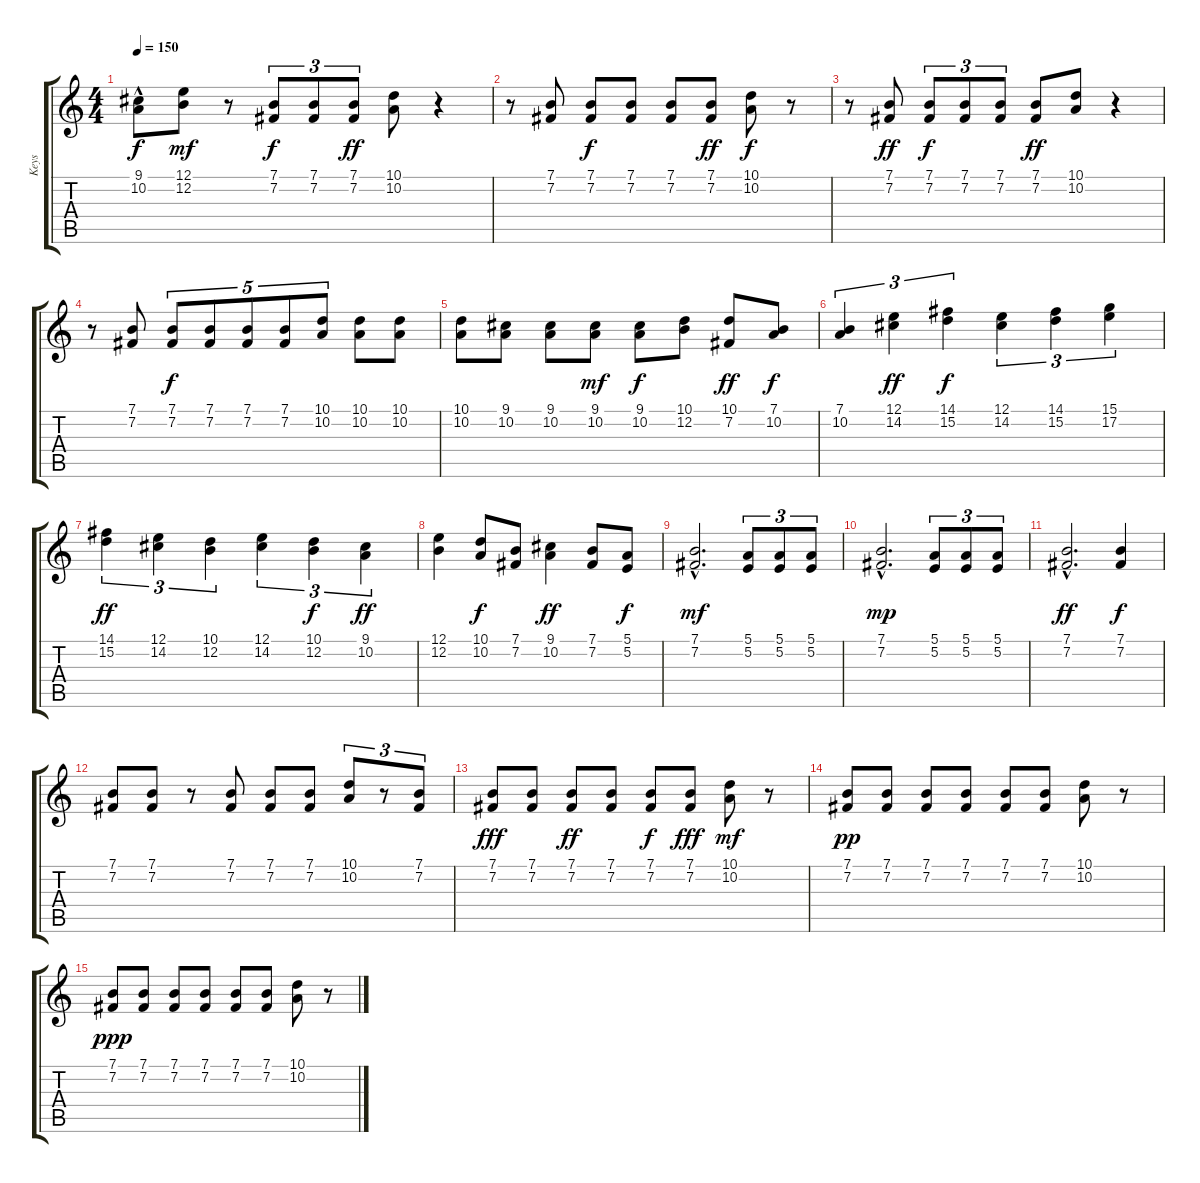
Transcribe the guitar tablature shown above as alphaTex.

\track ("Keys" "Keys") {instrument rockorgan}
\staff {score tabs}
\tuning (E4 B3 G3 D3 A2 E2) {hide}
\ts (4 4)
\tempo 150
\clef g2
\ks c
(9.1{hac} 10.2).8{dy f} (12.1 12.2).8{dy mf} r.8 (7.1 7.2).8{tu (3 2) dy f} (7.1 7.2).8{tu (3 2)} (7.1 7.2).8{tu (3 2) dy ff} (10.1 10.2).8 r.4 |
r.8 (7.1 7.2).8 (7.1 7.2).8{dy f} (7.1 7.2).8 (7.1 7.2).8 (7.1 7.2).8{dy ff} (10.1 10.2).8{dy f} r.8 |
r.8 (7.1 7.2).8{dy ff} (7.1 7.2).8{tu (3 2) dy f} (7.1 7.2).8{tu (3 2)} (7.1 7.2).8{tu (3 2)} (7.1 7.2).8{dy ff} (10.1 10.2).8 r.4 |
r.8 (7.1 7.2).8 (7.1 7.2).8{tu (5 4) dy f} (7.1 7.2).8{tu (5 4)} (7.1 7.2).8{tu (5 4)} (7.1 7.2).8{tu (5 4)} (10.1 10.2).8{tu (5 4)} (10.1 10.2).8 (10.1 10.2).8 |
(10.1 10.2).8 (9.1 10.2).8 (9.1 10.2).8 (9.1 10.2).8{dy mf} (9.1 10.2).8{dy f} (10.1 12.2).8 (10.1 7.2).8{dy ff} (7.1 10.2).8{dy f} |
(7.1 10.2).4{tu (3 2)} (12.1 14.2).4{tu (3 2) dy ff} (14.1 15.2).4{tu (3 2) dy f} (12.1 14.2).4{tu (3 2)} (14.1 15.2).4{tu (3 2)} (15.1 17.2).4{tu (3 2)} |
(14.1 15.2).4{tu (3 2) dy ff} (12.1 14.2).4{tu (3 2)} (10.1 12.2).4{tu (3 2)} (12.1 14.2).4{tu (3 2)} (10.1 12.2).4{tu (3 2) dy f} (9.1 10.2).4{tu (3 2) dy ff} |
(12.1 12.2).4 (10.1 10.2).8{dy f} (7.1 7.2).8 (9.1 10.2).4{dy ff} (7.1 7.2).8 (5.1 5.2).8{dy f} |
(7.1{hac} 7.2{hac}).2{d dy mf} (5.1 5.2).8{tu (3 2)} (5.1 5.2).8{tu (3 2)} (5.1 5.2).8{tu (3 2)} |
(7.1{hac} 7.2{hac}).2{d dy mp} (5.1 5.2).8{tu (3 2)} (5.1 5.2).8{tu (3 2)} (5.1 5.2).8{tu (3 2)} |
(7.1{hac} 7.2{hac}).2{d dy ff} (7.1 7.2).4{dy f} |
(7.1 7.2).8 (7.1 7.2).8 r.8 (7.1 7.2).8 (7.1 7.2).8 (7.1 7.2).8 (10.1 10.2).8{tu (3 2)} r.8{tu (3 2)} (7.1 7.2).8{tu (3 2)} |
(7.1 7.2).8{dy fff} (7.1 7.2).8 (7.1 7.2).8{dy ff} (7.1 7.2).8 (7.1 7.2).8{dy f} (7.1 7.2).8{dy fff} (10.1 10.2).8{dy mf} r.8 |
(7.1 7.2).8{dy pp} (7.1 7.2).8 (7.1 7.2).8 (7.1 7.2).8 (7.1 7.2).8 (7.1 7.2).8 (10.1 10.2).8 r.8 |
(7.1 7.2).8{dy ppp} (7.1 7.2).8 (7.1 7.2).8 (7.1 7.2).8 (7.1 7.2).8 (7.1 7.2).8 (10.1 10.2).8 r.8
